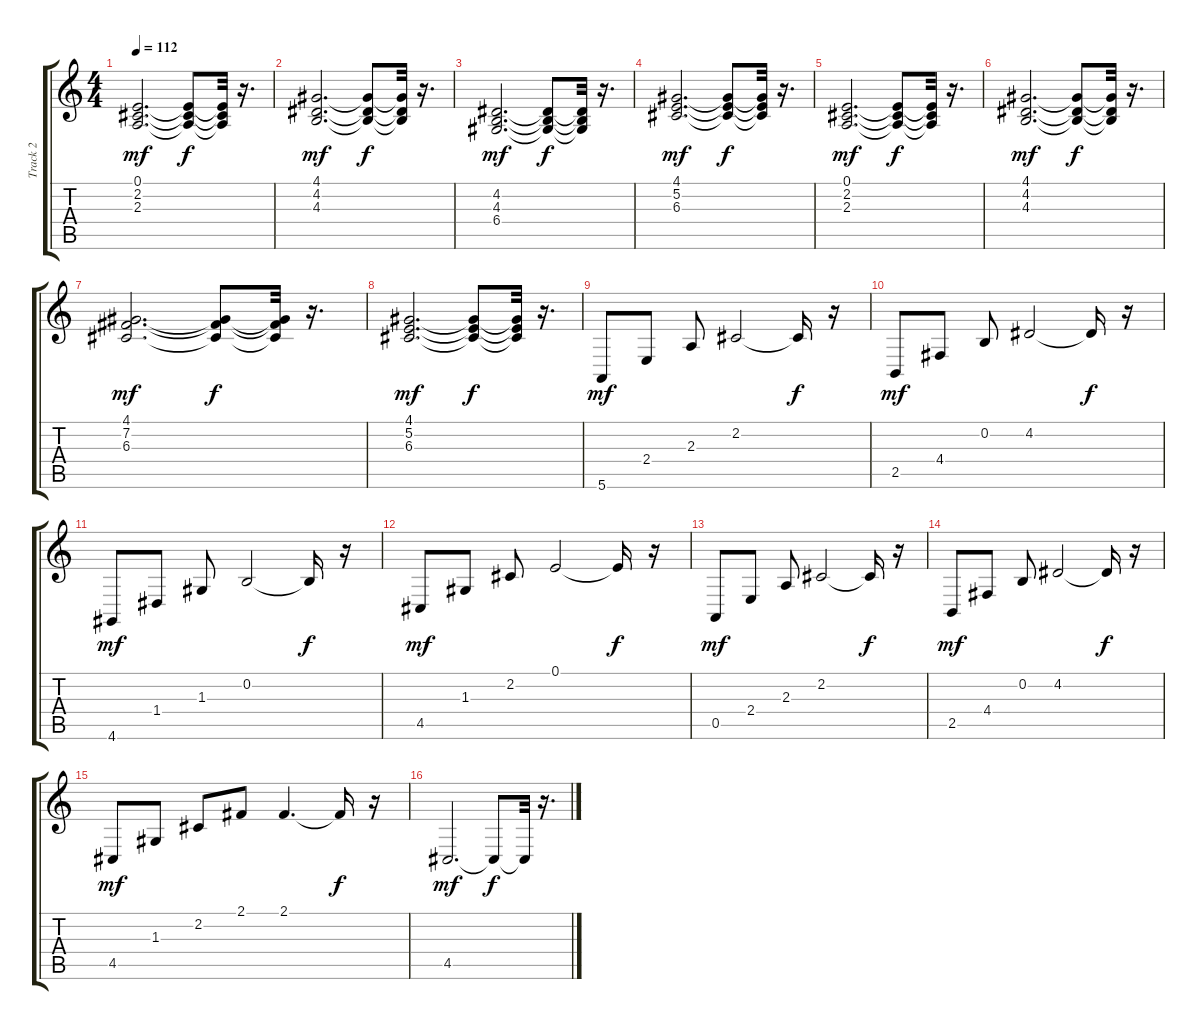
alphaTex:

\track ("Track 2" "Track 2") {instrument acousticgrandpiano}
\staff {score tabs}
\tuning (E4 B3 G3 D3 A2 E2) {hide}
\ts (4 4)
\tempo 112
\clef g2
\ks c
(0.1 2.2 2.3).2{d dy mf instrument acousticgrandpiano} (0.1{t} 2.2{t} 2.3{t}).8{dy f} (0.1{t} 2.2{t} 2.3{t}).32 r.16{d} |
(4.1 4.2 4.3).2{d dy mf} (4.1{t} 4.2{t} 4.3{t}).8{dy f} (4.1{t} 4.2{t} 4.3{t}).32 r.16{d} |
(4.2 4.3 6.4).2{d dy mf} (4.2{t} 4.3{t} 6.4{t}).8{dy f} (4.2{t} 4.3{t} 6.4{t}).32 r.16{d} |
(4.1 5.2 6.3).2{d dy mf} (4.1{t} 5.2{t} 6.3{t}).8{dy f} (4.1{t} 5.2{t} 6.3{t}).32 r.16{d} |
(0.1 2.2 2.3).2{d dy mf} (0.1{t} 2.2{t} 2.3{t}).8{dy f} (0.1{t} 2.2{t} 2.3{t}).32 r.16{d} |
(4.1 4.2 4.3).2{d dy mf} (4.1{t} 4.2{t} 4.3{t}).8{dy f} (4.1{t} 4.2{t} 4.3{t}).32 r.16{d} |
(4.1 7.2 6.3).2{d dy mf} (4.1{t} 7.2{t} 6.3{t}).8{dy f} (4.1{t} 7.2{t} 6.3{t}).32 r.16{d} |
(4.1 5.2 6.3).2{d dy mf} (4.1{t} 5.2{t} 6.3{t}).8{dy f} (4.1{t} 5.2{t} 6.3{t}).32 r.16{d} |
5.6.8{dy mf} 2.4.8 2.3.8 2.2.2 2.2{t}.16{dy f} r.16 |
2.5.8{dy mf} 4.4.8 0.2.8 4.2.2 4.2{t}.16{dy f} r.16 |
4.6.8{dy mf} 1.4.8 1.3.8 0.2.2 0.2{t}.16{dy f} r.16 |
4.5.8{dy mf} 1.3.8 2.2.8 0.1.2 0.1{t}.16{dy f} r.16 |
0.5.8{dy mf} 2.4.8 2.3.8 2.2.2 2.2{t}.16{dy f} r.16 |
2.5.8{dy mf} 4.4.8 0.2.8 4.2.2 4.2{t}.16{dy f} r.16 |
4.5.8{dy mf} 1.3.8 2.2.8 2.1.8 2.1.4{d} 2.1{t}.16{dy f} r.16 |
4.5.2{d dy mf} 4.5{t}.8{dy f} 4.5{t}.32 r.16{d}
